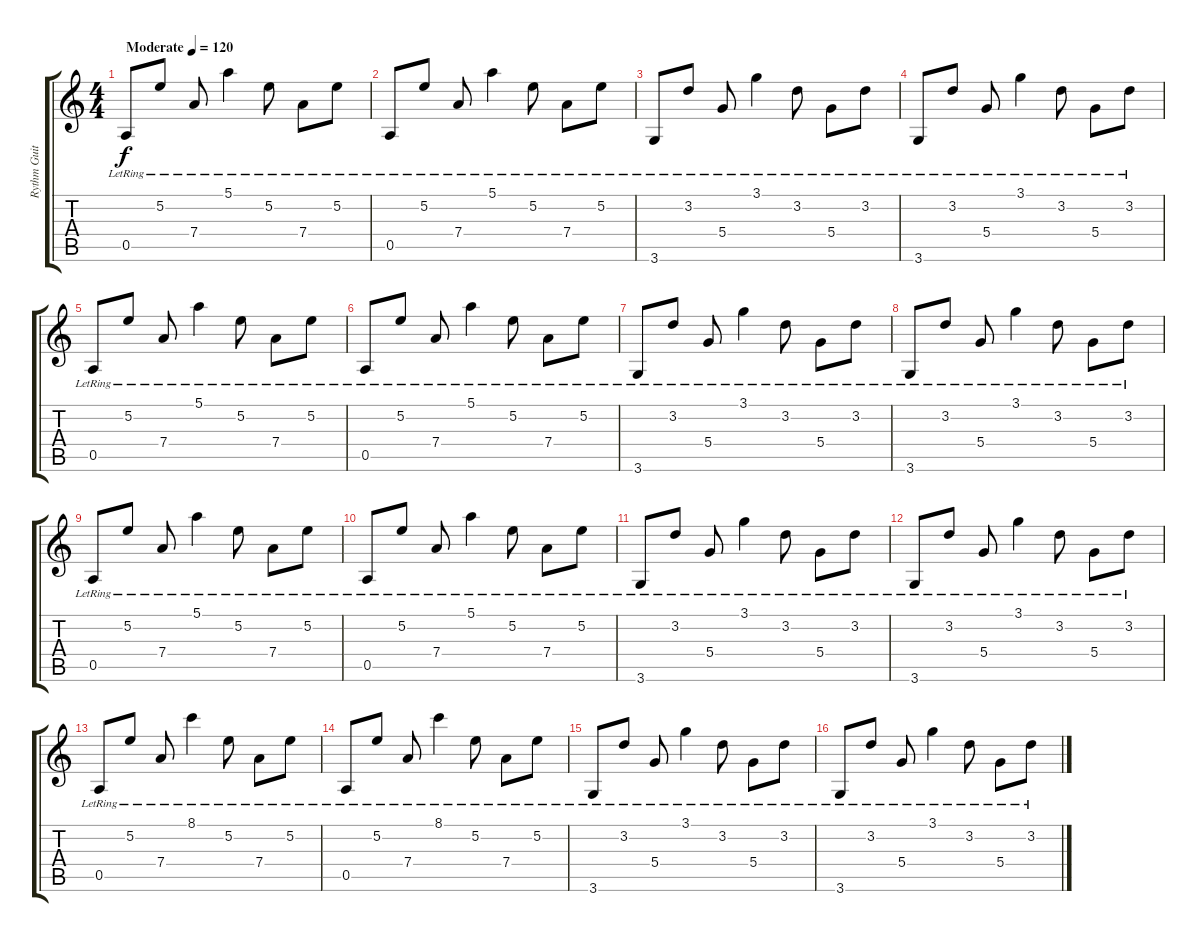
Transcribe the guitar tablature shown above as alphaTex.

\track ("Rythm Guitar" "Rythm Guit") {instrument electricguitarclean}
\staff {score tabs}
\tuning (E4 B3 G3 D3 A2 E2) {hide}
\ts (4 4)
\tempo (120 "Moderate")
\clef g2
\ks c
0.5{lr}.8{dy f volume 13 instrument electricguitarclean} 5.2{lr}.8 7.4{lr}.8 5.1{lr}.4 5.2{lr}.8 7.4{lr}.8 5.2{lr}.8 |
0.5{lr}.8 5.2{lr}.8 7.4{lr}.8 5.1{lr}.4 5.2{lr}.8 7.4{lr}.8 5.2{lr}.8 |
3.6{lr}.8 3.2{lr}.8 5.4{lr}.8 3.1{lr}.4 3.2{lr}.8 5.4{lr}.8 3.2{lr}.8 |
3.6{lr}.8 3.2{lr}.8 5.4{lr}.8 3.1{lr}.4 3.2{lr}.8 5.4{lr}.8 3.2{lr}.8 |
0.5{lr}.8 5.2{lr}.8 7.4{lr}.8 5.1{lr}.4 5.2{lr}.8 7.4{lr}.8 5.2{lr}.8 |
0.5{lr}.8 5.2{lr}.8 7.4{lr}.8 5.1{lr}.4 5.2{lr}.8 7.4{lr}.8 5.2{lr}.8 |
3.6{lr}.8 3.2{lr}.8 5.4{lr}.8 3.1{lr}.4 3.2{lr}.8 5.4{lr}.8 3.2{lr}.8 |
3.6{lr}.8 3.2{lr}.8 5.4{lr}.8 3.1{lr}.4 3.2{lr}.8 5.4{lr}.8 3.2{lr}.8 |
0.5{lr}.8 5.2{lr}.8 7.4{lr}.8 5.1{lr}.4 5.2{lr}.8 7.4{lr}.8 5.2{lr}.8 |
0.5{lr}.8 5.2{lr}.8 7.4{lr}.8 5.1{lr}.4 5.2{lr}.8 7.4{lr}.8 5.2{lr}.8 |
3.6{lr}.8 3.2{lr}.8 5.4{lr}.8 3.1{lr}.4 3.2{lr}.8 5.4{lr}.8 3.2{lr}.8 |
3.6{lr}.8 3.2{lr}.8 5.4{lr}.8 3.1{lr}.4 3.2{lr}.8 5.4{lr}.8 3.2{lr}.8 |
0.5{lr}.8 5.2{lr}.8 7.4{lr}.8 8.1{lr}.4 5.2{lr}.8 7.4{lr}.8 5.2{lr}.8 |
0.5{lr}.8 5.2{lr}.8 7.4{lr}.8 8.1{lr}.4 5.2{lr}.8 7.4{lr}.8 5.2{lr}.8 |
3.6{lr}.8 3.2{lr}.8 5.4{lr}.8 3.1{lr}.4 3.2{lr}.8 5.4{lr}.8 3.2{lr}.8 |
3.6{lr}.8 3.2{lr}.8 5.4{lr}.8 3.1{lr}.4 3.2{lr}.8 5.4{lr}.8 3.2{lr}.8
